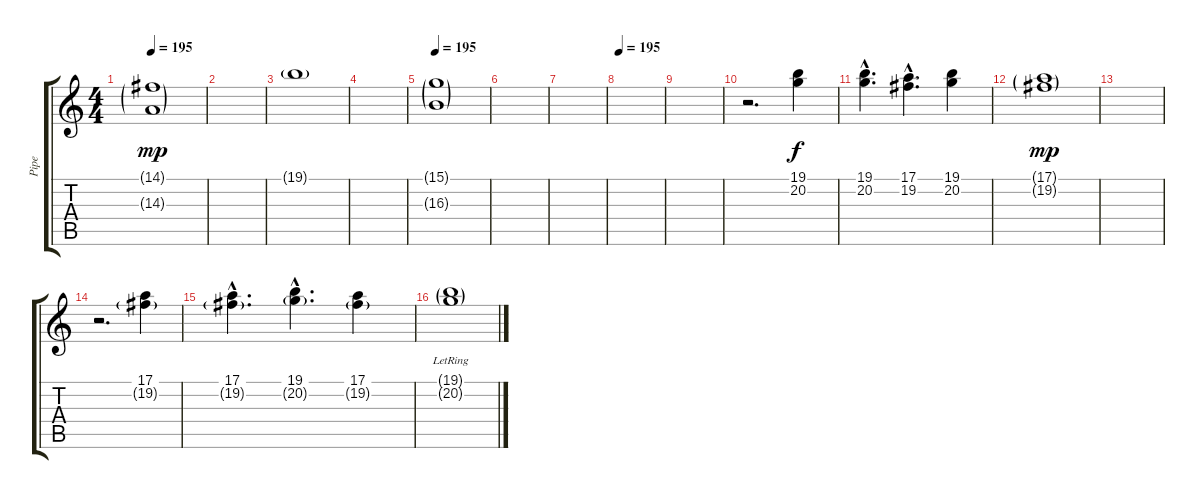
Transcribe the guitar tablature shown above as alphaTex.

\track ("Pipe" "Pipe") {instrument recorder}
\staff {score tabs}
\tuning (E4 B3 G3 D3 A2 E2) {hide}
\ts (4 4)
\tempo 195
\clef g2
\ks c
(14.1{g} 14.3{g}).1{dy mp} |
|
19.1{g}.1 |
|
\tempo 195
(15.1{g} 16.3{g}).1 |
|
|
\tempo 195
|
|
r.2{d} (19.1 20.2).4{dy f} |
(19.1{hac} 20.2{hac}).4{d} (17.1{hac} 19.2{hac}).4{d} (19.1 20.2).4 |
(17.1{g} 19.2{g}).1{dy mp} |
|
r.2{d} (17.1 19.2{g}).4 |
(17.1{hac} 19.2{g hac}).4{d} (19.1{hac} 20.2{g hac}).4{d} (17.1 19.2{g}).4 |
(19.1{g lr} 20.2{g}).1
